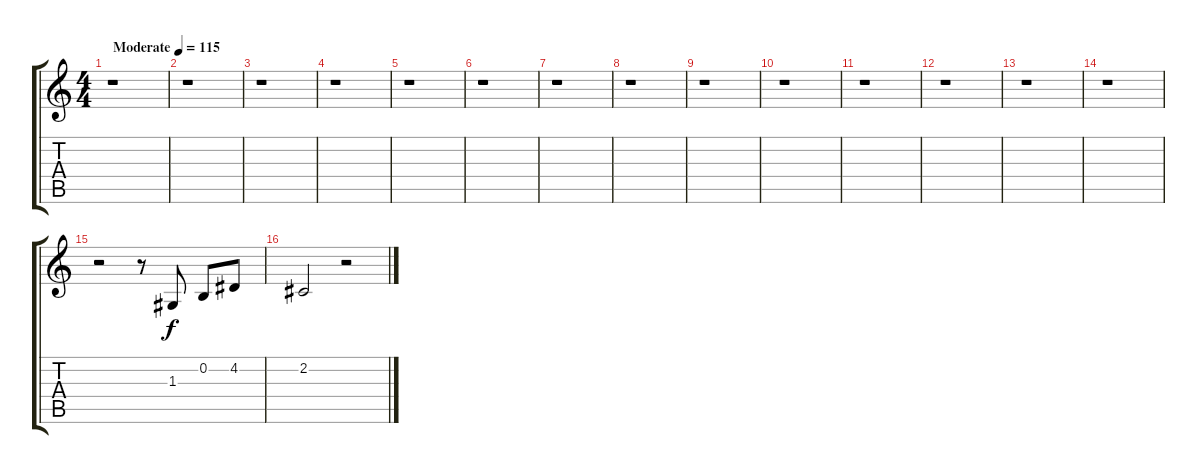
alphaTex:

\track "" {instrument musicbox}
\staff {score tabs}
\tuning (E4 B3 G3 D3 A2 E2) {hide}
\ts (4 4)
\tempo (115 "Moderate")
\clef g2
\ks c
r.1{dy f instrument musicbox} |
r.1 |
r.1 |
r.1 |
r.1 |
r.1 |
r.1 |
r.1 |
r.1 |
r.1 |
r.1 |
r.1 |
r.1 |
r.1 |
r.2 r.8 1.3.8 0.2.8 4.2.8 |
2.2.2 r.2
